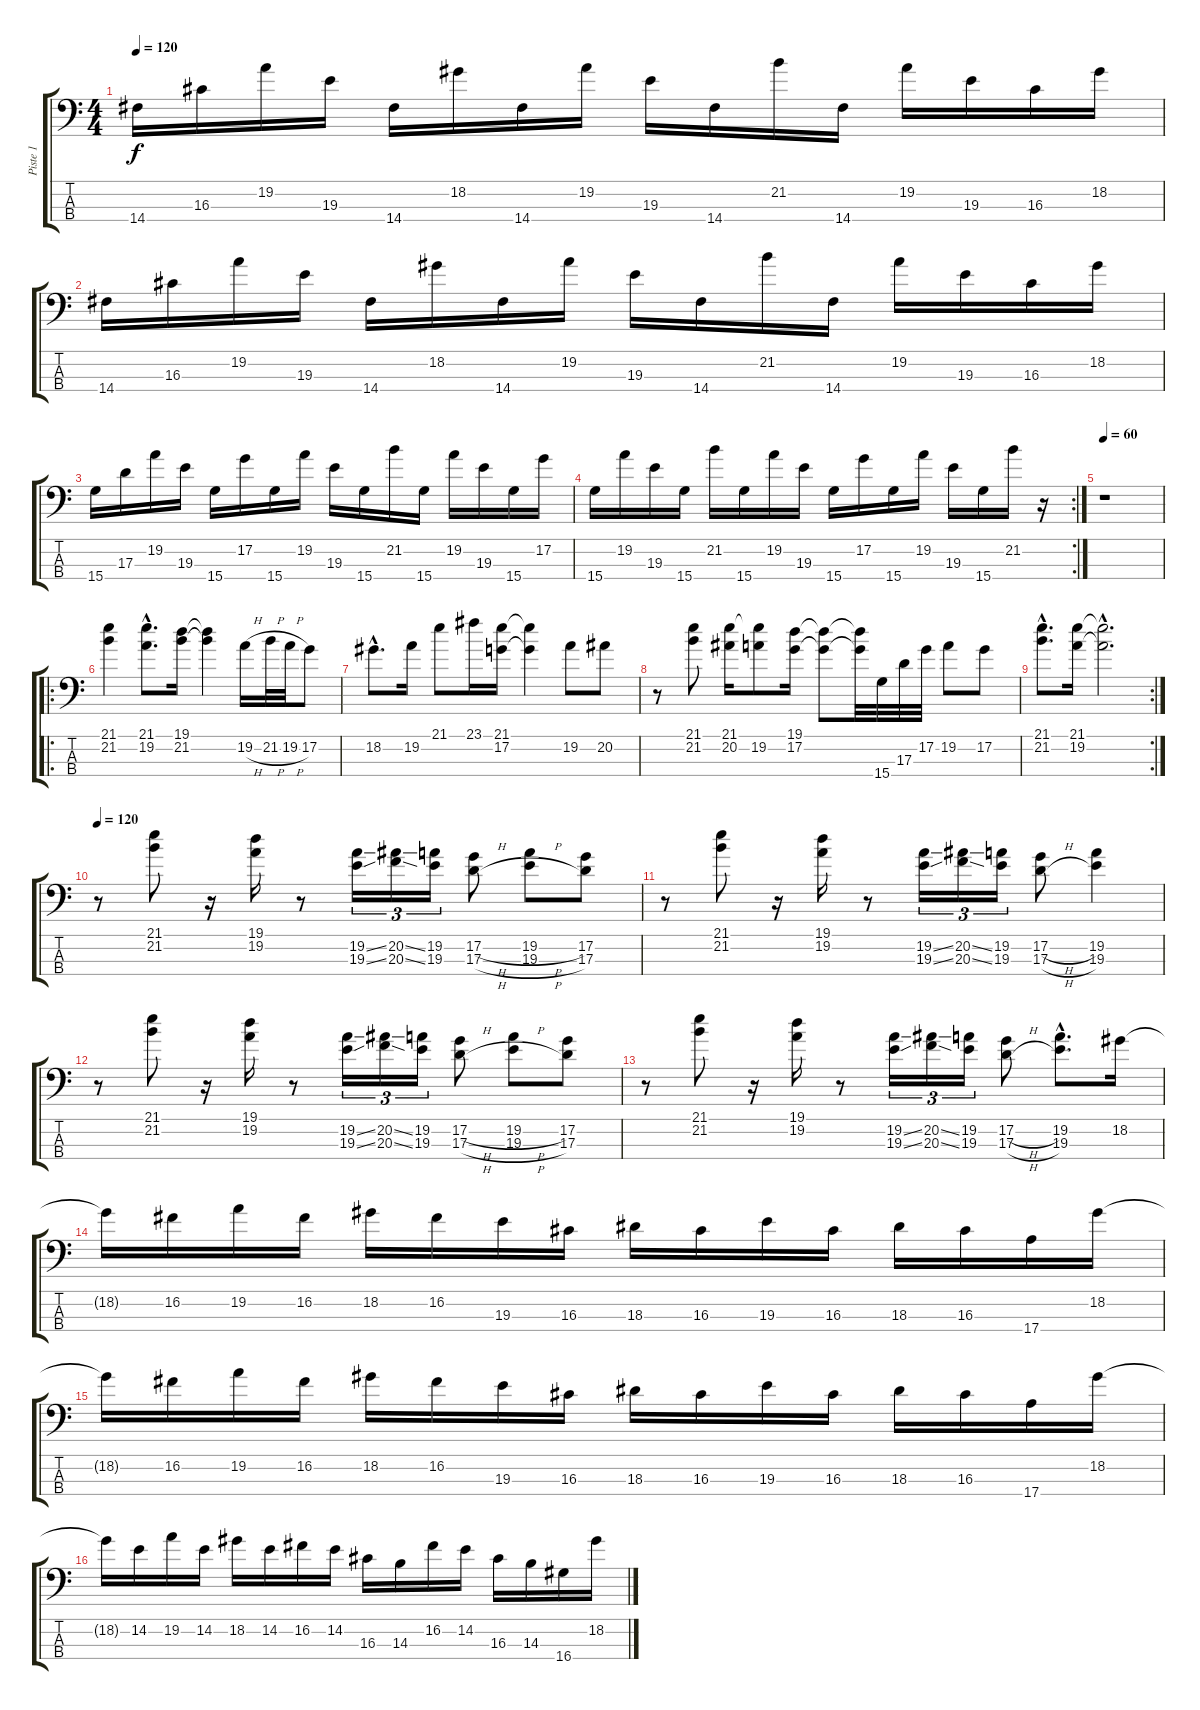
\track ("Piste 1" "Piste 1") {instrument electricbassfinger}
\staff {score tabs}
\tuning (G2 D2 A1 E1) {hide}
\ts (4 4)
\tempo 120
\clef f4
\ks c
14.4.16{dy f} 16.3.16 19.2.16 19.3.16 14.4.16 18.2.16 14.4.16 19.2.16 19.3.16 14.4.16 21.2.16 14.4.16 19.2.16 19.3.16 16.3.16 18.2.16 |
14.4.16 16.3.16 19.2.16 19.3.16 14.4.16 18.2.16 14.4.16 19.2.16 19.3.16 14.4.16 21.2.16 14.4.16 19.2.16 19.3.16 16.3.16 18.2.16 |
15.4.16 17.3.16 19.2.16 19.3.16 15.4.16 17.2.16 15.4.16 19.2.16 19.3.16 15.4.16 21.2.16 15.4.16 19.2.16 19.3.16 15.4.16 17.2.16 |
\rc 2
15.4.16 19.2.16 19.3.16 15.4.16 21.2.16 15.4.16 19.2.16 19.3.16 15.4.16 17.2.16 15.4.16 19.2.16 19.3.16 15.4.16 21.2.16 r.16 |
\tempo 60
r.1 |
\ro
(21.1 21.2).4 (21.1{hac} 19.2{hac}).8{d} (19.1 21.2).16 (19.1{t} 21.2{t}).4 19.2{h}.16 21.2{h}.32 19.2{h}.32 17.2.8 |
18.2{hac}.8{d} 19.2.16 21.1.8 23.1.16 (21.1 17.2).16 (21.1{t} 17.2{t}).4 19.2.8 20.2.8 |
r.8 (21.1 21.2).8 (21.1 20.2).16 (21.1{t} 19.2).8 (19.1 17.2).16 (19.1{t} 17.2{t}).8 (19.1{t} 17.2{t}).32 15.4.32 17.3.32 17.2.32 19.2.8 17.2.8 |
\rc 2
(21.1{hac} 21.2{hac}).8{d} (21.1 19.2).16 (21.1{hac t} 19.2{hac t}).2{d} |
\tempo 120
r.8 (21.1 21.2).8 r.16 (19.1 19.2).16 r.8 (19.2{ss} 19.3{ss}).16{tu (3 2)} (20.2{ss} 20.3{ss}).16{tu (3 2)} (19.2 19.3).16{tu (3 2)} (17.2{h} 17.3{h}).8 (19.2{h} 19.3{h}).8 (17.2 17.3).8 |
r.8 (21.1 21.2).8 r.16 (19.1 19.2).16 r.8 (19.2{ss} 19.3{ss}).16{tu (3 2)} (20.2{ss} 20.3{ss}).16{tu (3 2)} (19.2 19.3).16{tu (3 2)} (17.2{h} 17.3{h}).8 (19.2 19.3).4 |
r.8 (21.1 21.2).8 r.16 (19.1 19.2).16 r.8 (19.2{ss} 19.3{ss}).16{tu (3 2)} (20.2{ss} 20.3{ss}).16{tu (3 2)} (19.2 19.3).16{tu (3 2)} (17.2{h} 17.3{h}).8 (19.2{h} 19.3{h}).8 (17.2 17.3).8 |
r.8 (21.1 21.2).8 r.16 (19.1 19.2).16 r.8 (19.2{ss} 19.3{ss}).16{tu (3 2)} (20.2{ss} 20.3{ss}).16{tu (3 2)} (19.2 19.3).16{tu (3 2)} (17.2{h} 17.3{h}).8 (19.2{hac} 19.3{hac}).8{d} 18.2.16 |
18.2{t}.16 16.2.16 19.2.16 16.2.16 18.2.16 16.2.16 19.3.16 16.3.16 18.3.16 16.3.16 19.3.16 16.3.16 18.3.16 16.3.16 17.4.16 18.2.16 |
18.2{t}.16 16.2.16 19.2.16 16.2.16 18.2.16 16.2.16 19.3.16 16.3.16 18.3.16 16.3.16 19.3.16 16.3.16 18.3.16 16.3.16 17.4.16 18.2.16 |
18.2{t}.16 14.2.16 19.2.16 14.2.16 18.2.16 14.2.16 16.2.16 14.2.16 16.3.16 14.3.16 16.2.16 14.2.16 16.3.16 14.3.16 16.4.16 18.2.16
